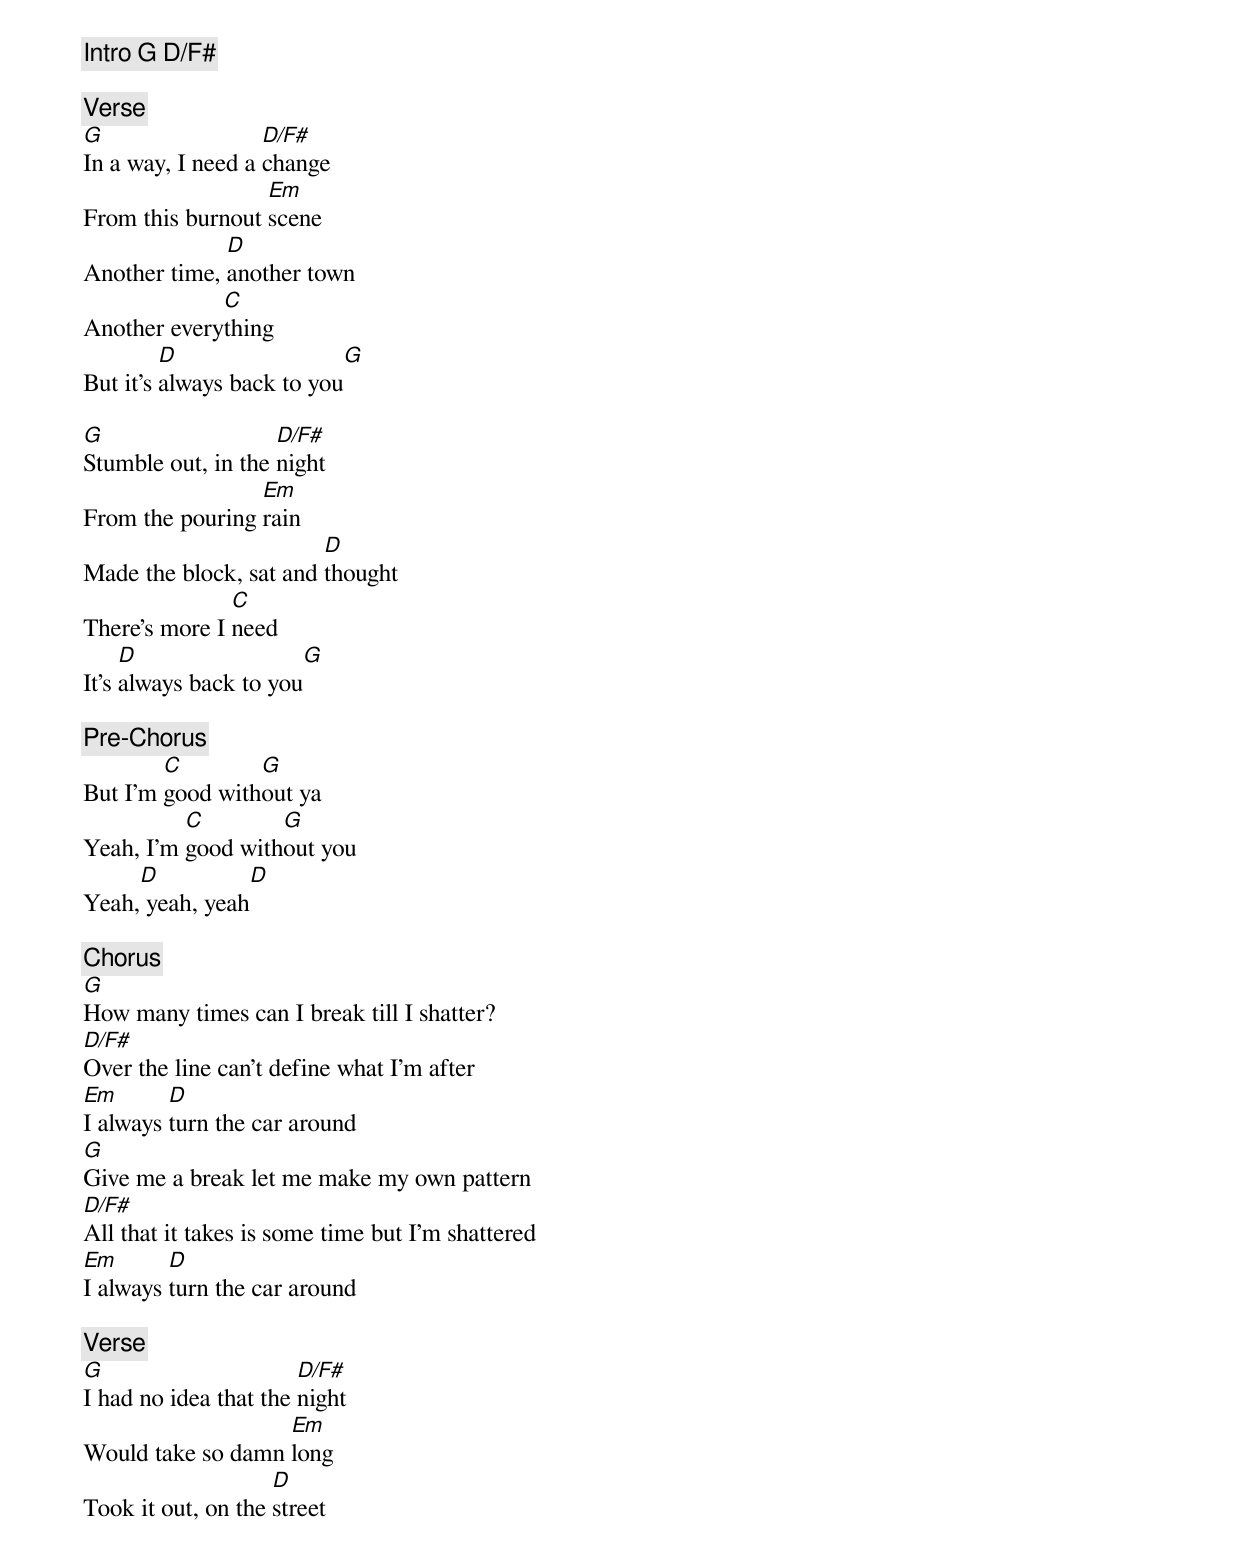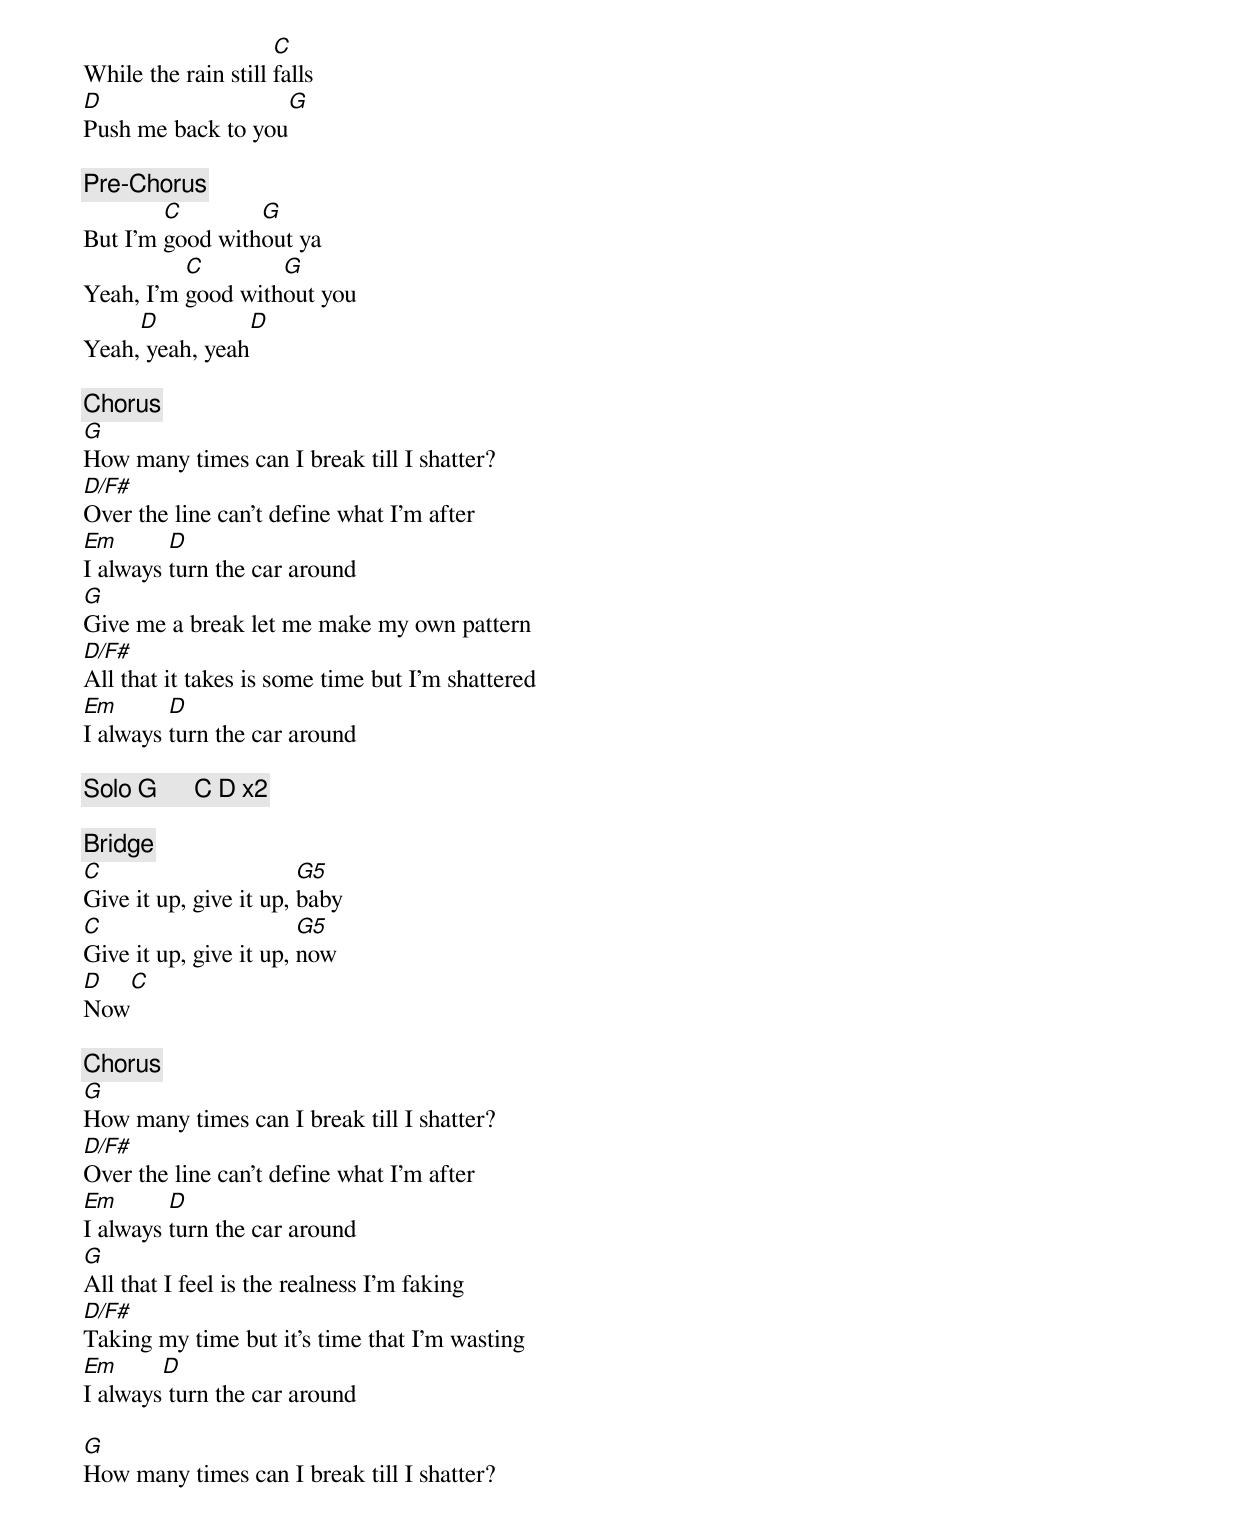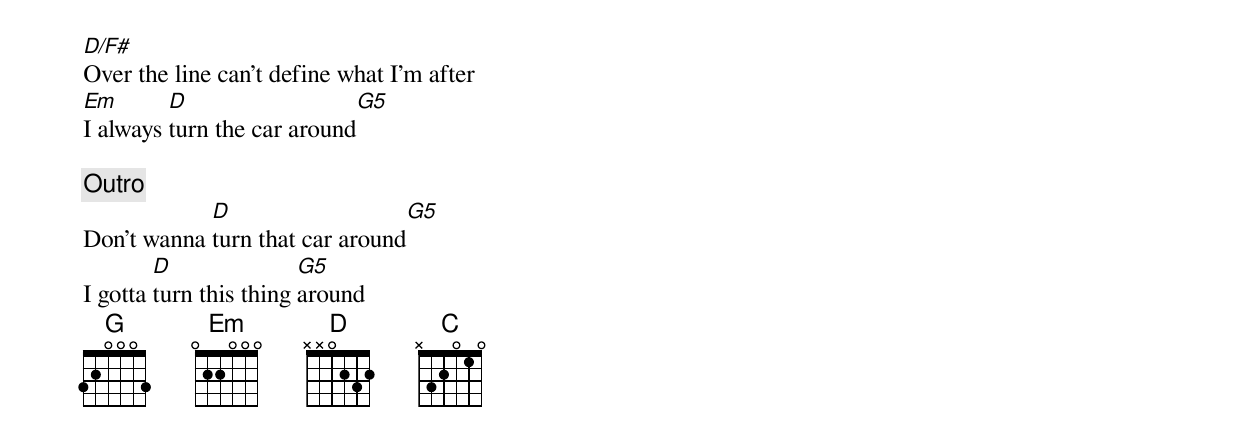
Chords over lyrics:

[Intro] G D/F#

[Verse]
G                  D/F#
In a way, I need a change
                  Em
From this burnout scene
              D
Another time, another town
             C
Another everything
         D                 G
But it's always back to you

G                   D/F#
Stumble out, in the night
                 Em
From the pouring rain
                        D
Made the block, sat and thought
               C
There's more I need
     D                  G
It's always back to you

[Pre-Chorus]
        C        G
But I'm good without ya
          C        G
Yeah, I'm good without you
     D          D
Yeah, yeah, yeah

[Chorus]
G
How many times can I break till I shatter?
D/F#
Over the line can't define what I'm after
Em       D
I always turn the car around
G
Give me a break let me make my own pattern
D/F#
All that it takes is some time but I'm shattered
Em       D
I always turn the car around

[Verse]
G                      D/F#
I had no idea that the night
                   Em
Would take so damn long
                    D
Took it out, on the street
                     C
While the rain still falls
D                   G
Push me back to you

[Pre-Chorus]
        C        G
But I'm good without ya
          C        G
Yeah, I'm good without you
     D          D
Yeah, yeah, yeah

[Chorus]
G
How many times can I break till I shatter?
D/F#
Over the line can't define what I'm after
Em       D
I always turn the car around
G
Give me a break let me make my own pattern
D/F#
All that it takes is some time but I'm shattered
Em       D
I always turn the car around

[Solo] G      C D x2

[Bridge]
C                       G5
Give it up, give it up, baby
C                       G5
Give it up, give it up, now
D  C
Now

[Chorus]
G
How many times can I break till I shatter?
D/F#
Over the line can't define what I'm after
Em       D
I always turn the car around
G
All that I feel is the realness I'm faking
D/F#
Taking my time but it's time that I'm wasting
Em      D
I always turn the car around

G
How many times can I break till I shatter?
D/F#
Over the line can't define what I'm after
Em       D                  G5
I always turn the car around

[Outro]
            D                   G5
Don't wanna turn that car around
        D               G5
I gotta turn this thing around
